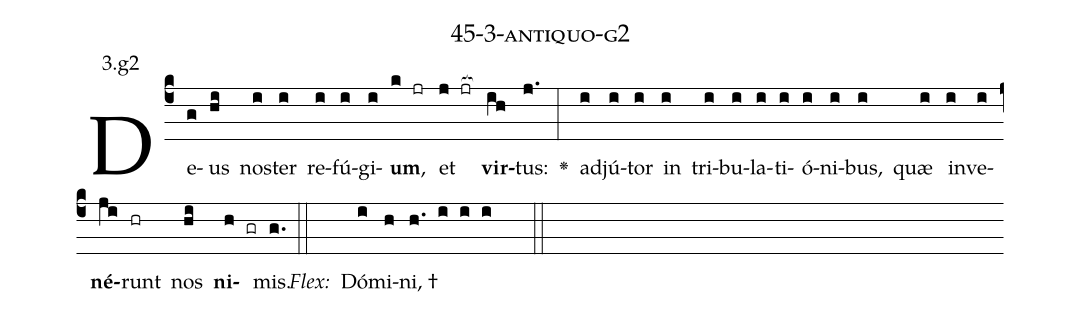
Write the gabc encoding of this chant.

name: 45-3-antiquo-g2;
annotation: 3.g2;
%%
(c4)De(g)us(hi) nos(i)ter(i) re(i)fú(i)gi(i)<b>um</b>,(k jr) et(j jr[ocb:1{]) <b>vir</b>(ih[ocb:0}])tus:(j.) <v>\greheightstar</v>(:) ad(i)jú(i)tor(i) in(i) tri(i)bu(i)la(i)ti(i)ó(i)ni(i)bus,(i) quæ(i) in(i)ve(i)<b>né</b>(ji)runt(hr) nos(hi) <b>ni</b>(h gr)mis.(g.) (::)
<i>Flex:</i>()  Dó(i)mi(h)ni, †(h. i i i  ::)

%E(i) u(i) o(ji) u(hi) a(h) e.(g.) (::)
